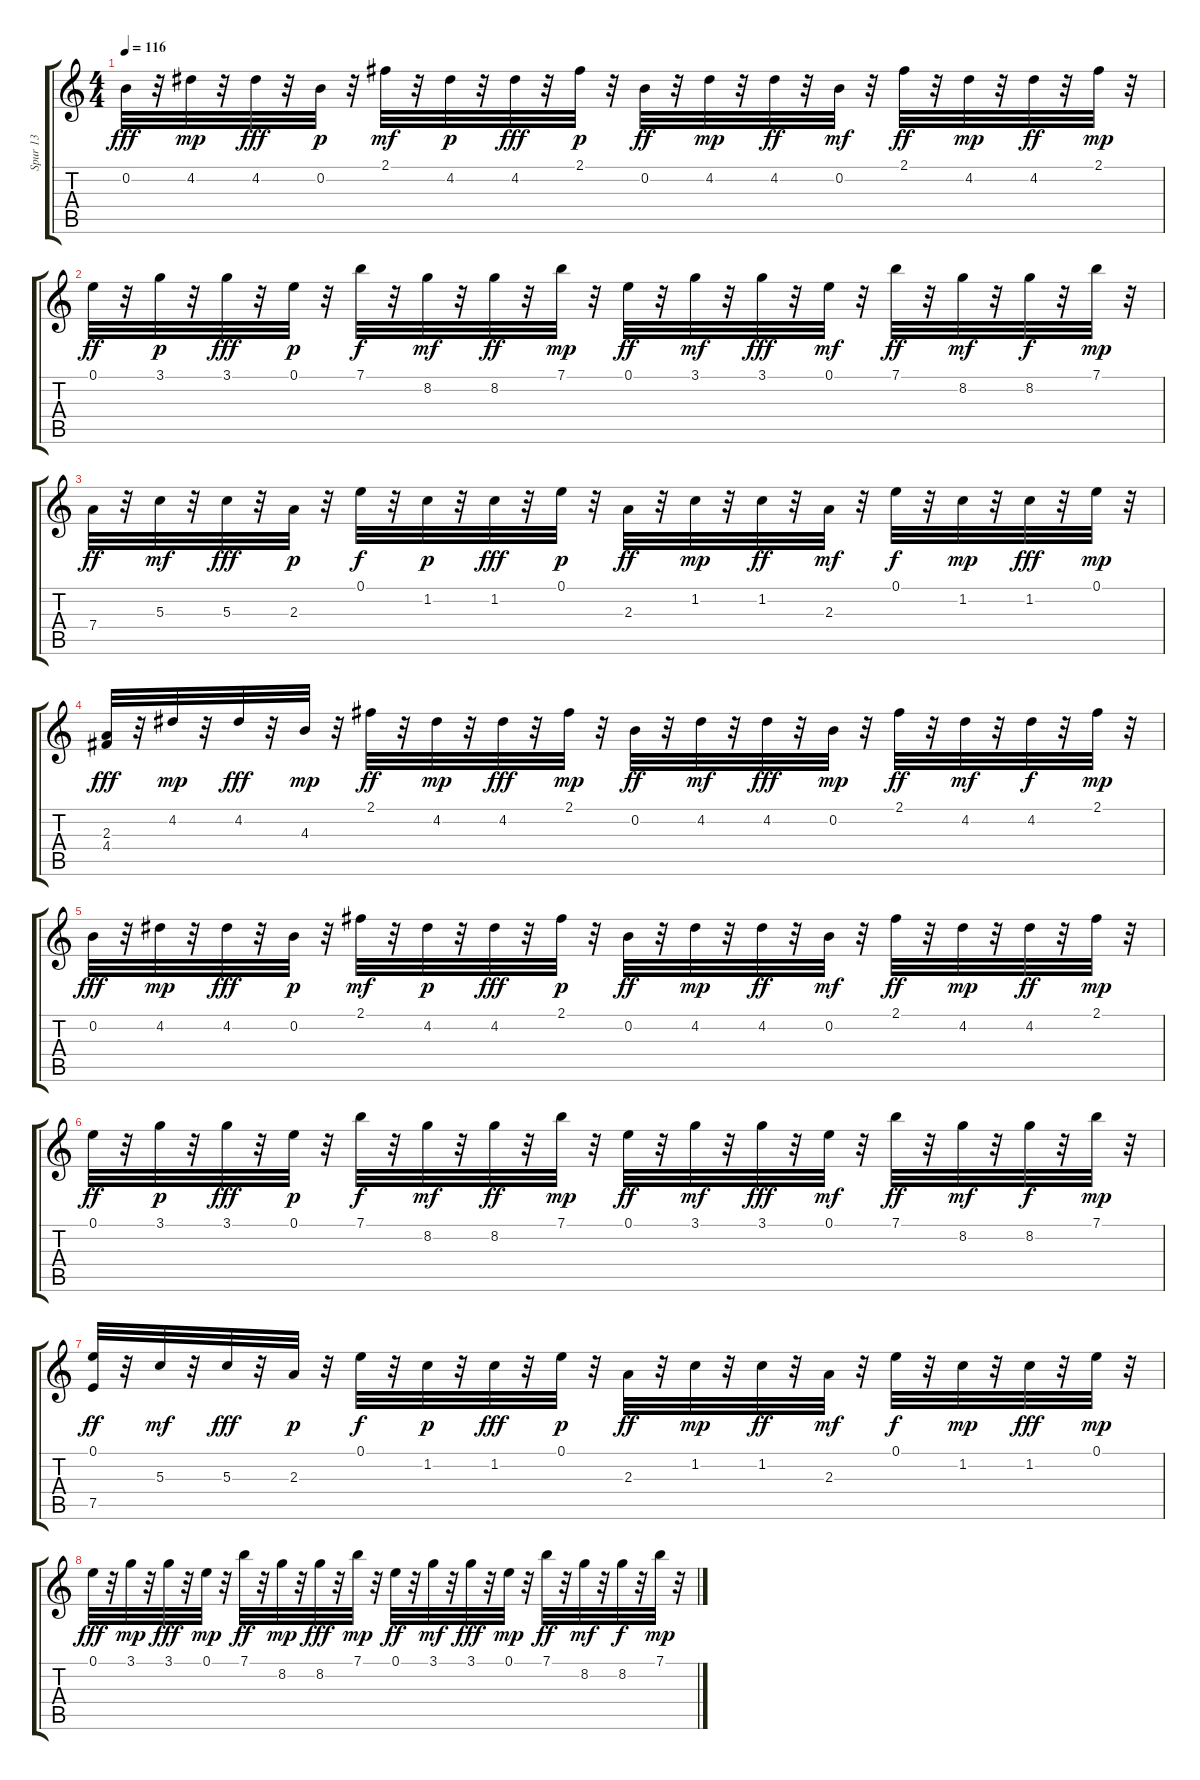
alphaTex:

\track ("Spur 13" "Spur 13") {instrument electricguitarmuted}
\staff {score tabs}
\tuning (E4 B3 G3 D3 A2 E2) {hide}
\ts (4 4)
\tempo 116
\clef g2
\ks c
0.2.32{dy fff} r.32 4.2.32{dy mp} r.32 4.2.32{dy fff} r.32 0.2.32{dy p} r.32 2.1.32{dy mf} r.32 4.2.32{dy p} r.32 4.2.32{dy fff} r.32 2.1.32{dy p} r.32 0.2.32{dy ff} r.32 4.2.32{dy mp} r.32 4.2.32{dy ff} r.32 0.2.32{dy mf} r.32 2.1.32{dy ff} r.32 4.2.32{dy mp} r.32 4.2.32{dy ff} r.32 2.1.32{dy mp} r.32 |
0.1.32{dy ff} r.32 3.1.32{dy p} r.32 3.1.32{dy fff} r.32 0.1.32{dy p} r.32 7.1.32{dy f} r.32 8.2.32{dy mf} r.32 8.2.32{dy ff} r.32 7.1.32{dy mp} r.32 0.1.32{dy ff} r.32 3.1.32{dy mf} r.32 3.1.32{dy fff} r.32 0.1.32{dy mf} r.32 7.1.32{dy ff} r.32 8.2.32{dy mf} r.32 8.2.32{dy f} r.32 7.1.32{dy mp} r.32 |
7.4.32{dy ff} r.32 5.3.32{dy mf} r.32 5.3.32{dy fff} r.32 2.3.32{dy p} r.32 0.1.32{dy f} r.32 1.2.32{dy p} r.32 1.2.32{dy fff} r.32 0.1.32{dy p} r.32 2.3.32{dy ff} r.32 1.2.32{dy mp} r.32 1.2.32{dy ff} r.32 2.3.32{dy mf} r.32 0.1.32{dy f} r.32 1.2.32{dy mp} r.32 1.2.32{dy fff} r.32 0.1.32{dy mp} r.32 |
(2.3 4.4).32{dy fff} r.32 4.2.32{dy mp} r.32 4.2.32{dy fff} r.32 4.3.32{dy mp} r.32 2.1.32{dy ff} r.32 4.2.32{dy mp} r.32 4.2.32{dy fff} r.32 2.1.32{dy mp} r.32 0.2.32{dy ff} r.32 4.2.32{dy mf} r.32 4.2.32{dy fff} r.32 0.2.32{dy mp} r.32 2.1.32{dy ff} r.32 4.2.32{dy mf} r.32 4.2.32{dy f} r.32 2.1.32{dy mp} r.32 |
0.2.32{dy fff} r.32 4.2.32{dy mp} r.32 4.2.32{dy fff} r.32 0.2.32{dy p} r.32 2.1.32{dy mf} r.32 4.2.32{dy p} r.32 4.2.32{dy fff} r.32 2.1.32{dy p} r.32 0.2.32{dy ff} r.32 4.2.32{dy mp} r.32 4.2.32{dy ff} r.32 0.2.32{dy mf} r.32 2.1.32{dy ff} r.32 4.2.32{dy mp} r.32 4.2.32{dy ff} r.32 2.1.32{dy mp} r.32 |
0.1.32{dy ff} r.32 3.1.32{dy p} r.32 3.1.32{dy fff} r.32 0.1.32{dy p} r.32 7.1.32{dy f} r.32 8.2.32{dy mf} r.32 8.2.32{dy ff} r.32 7.1.32{dy mp} r.32 0.1.32{dy ff} r.32 3.1.32{dy mf} r.32 3.1.32{dy fff} r.32 0.1.32{dy mf} r.32 7.1.32{dy ff} r.32 8.2.32{dy mf} r.32 8.2.32{dy f} r.32 7.1.32{dy mp} r.32 |
(0.1 7.5).32{dy ff} r.32 5.3.32{dy mf} r.32 5.3.32{dy fff} r.32 2.3.32{dy p} r.32 0.1.32{dy f} r.32 1.2.32{dy p} r.32 1.2.32{dy fff} r.32 0.1.32{dy p} r.32 2.3.32{dy ff} r.32 1.2.32{dy mp} r.32 1.2.32{dy ff} r.32 2.3.32{dy mf} r.32 0.1.32{dy f} r.32 1.2.32{dy mp} r.32 1.2.32{dy fff} r.32 0.1.32{dy mp} r.32 |
0.1.32{dy fff} r.32 3.1.32{dy mp} r.32 3.1.32{dy fff} r.32 0.1.32{dy mp} r.32 7.1.32{dy ff} r.32 8.2.32{dy mp} r.32 8.2.32{dy fff} r.32 7.1.32{dy mp} r.32 0.1.32{dy ff} r.32 3.1.32{dy mf} r.32 3.1.32{dy fff} r.32 0.1.32{dy mp} r.32 7.1.32{dy ff} r.32 8.2.32{dy mf} r.32 8.2.32{dy f} r.32 7.1.32{dy mp} r.32
